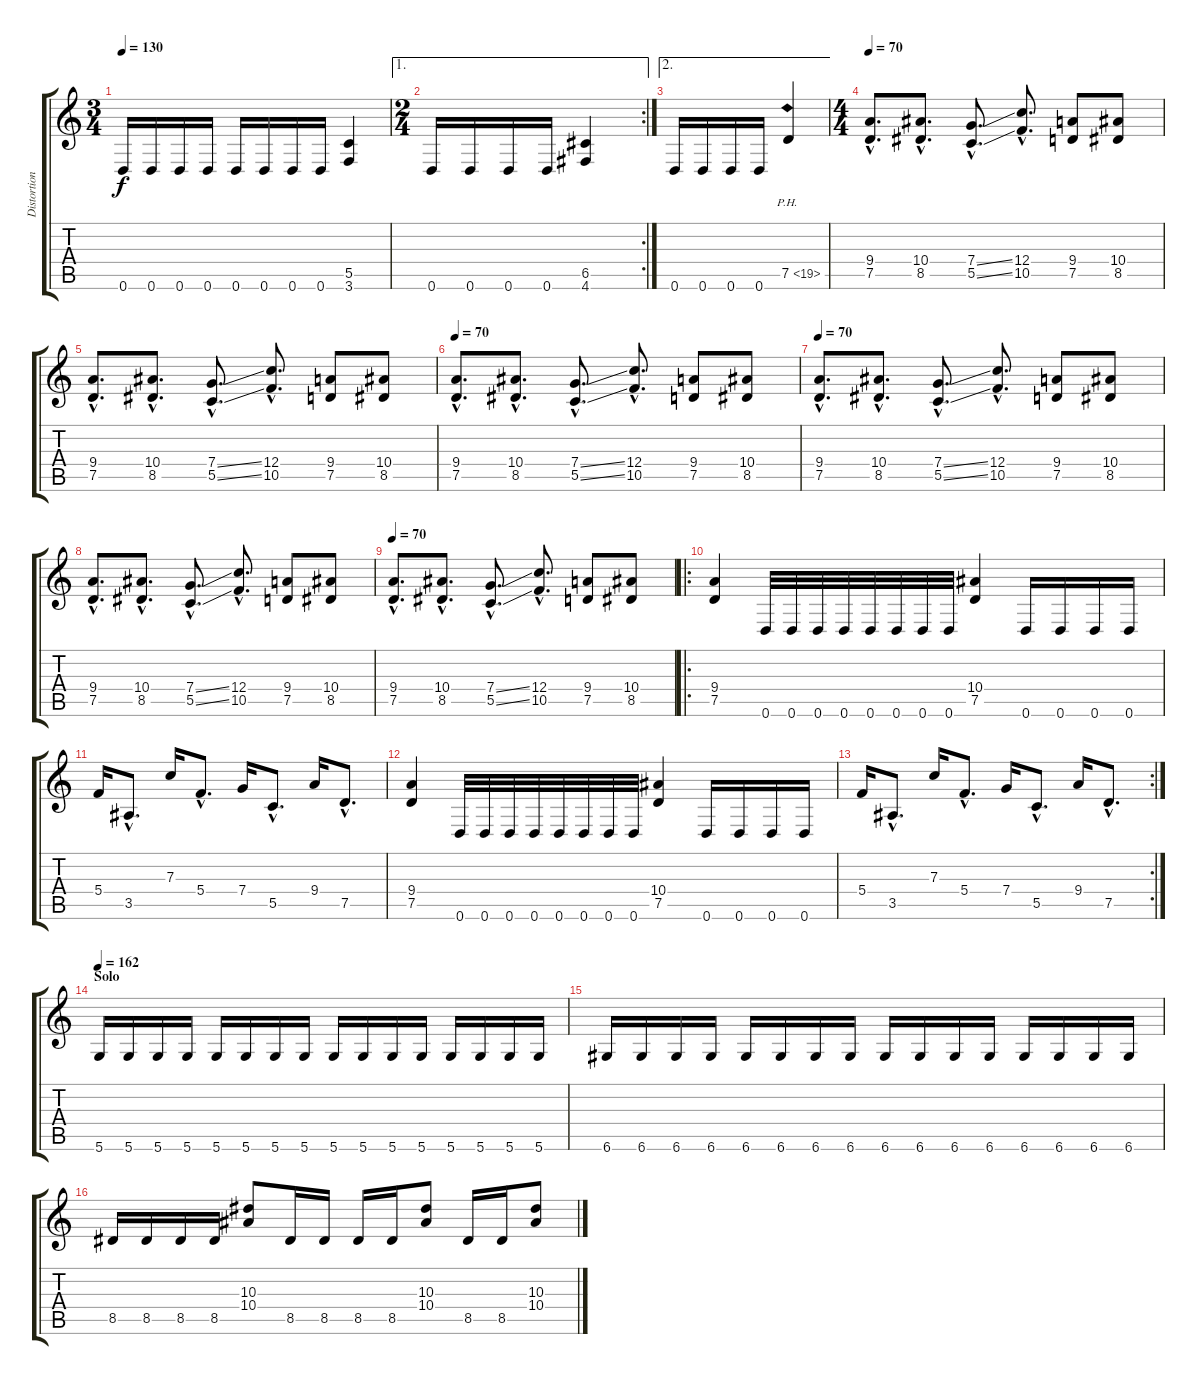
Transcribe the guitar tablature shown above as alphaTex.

\track ("Distortion Guitar1" "Distortion") {instrument distortionguitar}
\staff {score tabs}
\tuning (D4 A3 F3 C3 G2 D2) {hide}
\ts (3 4)
\tempo 130
\clef g2
\ks c
0.6.16{dy f} 0.6.16 0.6.16 0.6.16 0.6.16 0.6.16 0.6.16 0.6.16 (5.5 3.6).4 |
\ae 1
\rc 2
\ts (2 4)
0.6.16 0.6.16 0.6.16 0.6.16 (6.5 4.6).4 |
\ae 2
0.6.16 0.6.16 0.6.16 0.6.16 7.5{ph 12}.4 |
\ts (4 4)
\tempo 70
(9.4{hac} 7.5{hac}).8{d} (10.4{hac} 8.5{hac}).8{d} (7.4{ss hac} 5.5{ss hac}).8{d} (12.4{hac} 10.5{hac}).8{d} (9.4 7.5).8 (10.4 8.5).8 |
(9.4{hac} 7.5{hac}).8{d} (10.4{hac} 8.5{hac}).8{d} (7.4{ss hac} 5.5{ss hac}).8{d} (12.4{hac} 10.5{hac}).8{d} (9.4 7.5).8 (10.4 8.5).8 |
\tempo 70
(9.4{hac} 7.5{hac}).8{d} (10.4{hac} 8.5{hac}).8{d} (7.4{ss hac} 5.5{ss hac}).8{d} (12.4{hac} 10.5{hac}).8{d} (9.4 7.5).8 (10.4 8.5).8 |
\tempo 70
(9.4{hac} 7.5{hac}).8{d} (10.4{hac} 8.5{hac}).8{d} (7.4{ss hac} 5.5{ss hac}).8{d} (12.4{hac} 10.5{hac}).8{d} (9.4 7.5).8 (10.4 8.5).8 |
(9.4{hac} 7.5{hac}).8{d} (10.4{hac} 8.5{hac}).8{d} (7.4{ss hac} 5.5{ss hac}).8{d} (12.4{hac} 10.5{hac}).8{d} (9.4 7.5).8 (10.4 8.5).8 |
\tempo 70
(9.4{hac} 7.5{hac}).8{d} (10.4{hac} 8.5{hac}).8{d} (7.4{ss hac} 5.5{ss hac}).8{d} (12.4{hac} 10.5{hac}).8{d} (9.4 7.5).8 (10.4 8.5).8 |
\ro
(9.4 7.5).4 0.6.32 0.6.32 0.6.32 0.6.32 0.6.32 0.6.32 0.6.32 0.6.32 (10.4 7.5).4 0.6.16 0.6.16 0.6.16 0.6.16 |
5.4.16 3.5{hac}.8{d} 7.3.16 5.4{hac}.8{d} 7.4.16 5.5{hac}.8{d} 9.4.16 7.5{hac}.8{d} |
(9.4 7.5).4 0.6.32 0.6.32 0.6.32 0.6.32 0.6.32 0.6.32 0.6.32 0.6.32 (10.4 7.5).4 0.6.16 0.6.16 0.6.16 0.6.16 |
\rc 2
5.4.16 3.5{hac}.8{d} 7.3.16 5.4{hac}.8{d} 7.4.16 5.5{hac}.8{d} 9.4.16 7.5{hac}.8{d} |
\section ("" "Solo")
\tempo 162
5.6.16{volume 10} 5.6.16 5.6.16 5.6.16 5.6.16 5.6.16 5.6.16 5.6.16 5.6.16 5.6.16 5.6.16 5.6.16 5.6.16 5.6.16 5.6.16 5.6.16 |
6.6.16{volume 10} 6.6.16 6.6.16 6.6.16 6.6.16 6.6.16 6.6.16 6.6.16 6.6.16 6.6.16 6.6.16 6.6.16 6.6.16 6.6.16 6.6.16 6.6.16 |
8.5.16{volume 10} 8.5.16 8.5.16 8.5.16 (10.3 10.4).8 8.5.16 8.5.16 8.5.16 8.5.16 (10.3 10.4).8 8.5.16 8.5.16 (10.3 10.4).8
